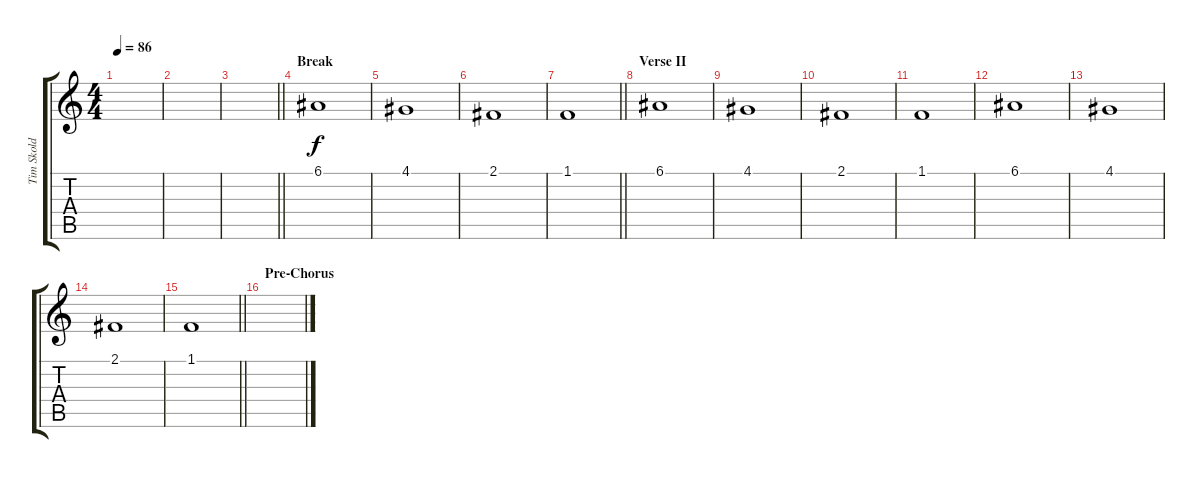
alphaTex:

\track ("Tim Skold III" "Tim Skold ") {instrument stringensemble1}
\staff {score tabs}
\tuning (E4 B3 G3 D3 A2 E2) {hide}
\ts (4 4)
\tempo 86
\clef g2
\ks c
|
|
\barLineRight lightlight
|
\section ("" "Break")
6.1.1{volume 6} |
4.1.1 |
2.1.1 |
\barLineRight lightlight
1.1.1 |
\section ("" "Verse II")
6.1.1 |
4.1.1 |
2.1.1 |
1.1.1 |
6.1.1 |
4.1.1 |
2.1.1 |
\barLineRight lightlight
1.1.1 |
\section ("" "Pre-Chorus")
